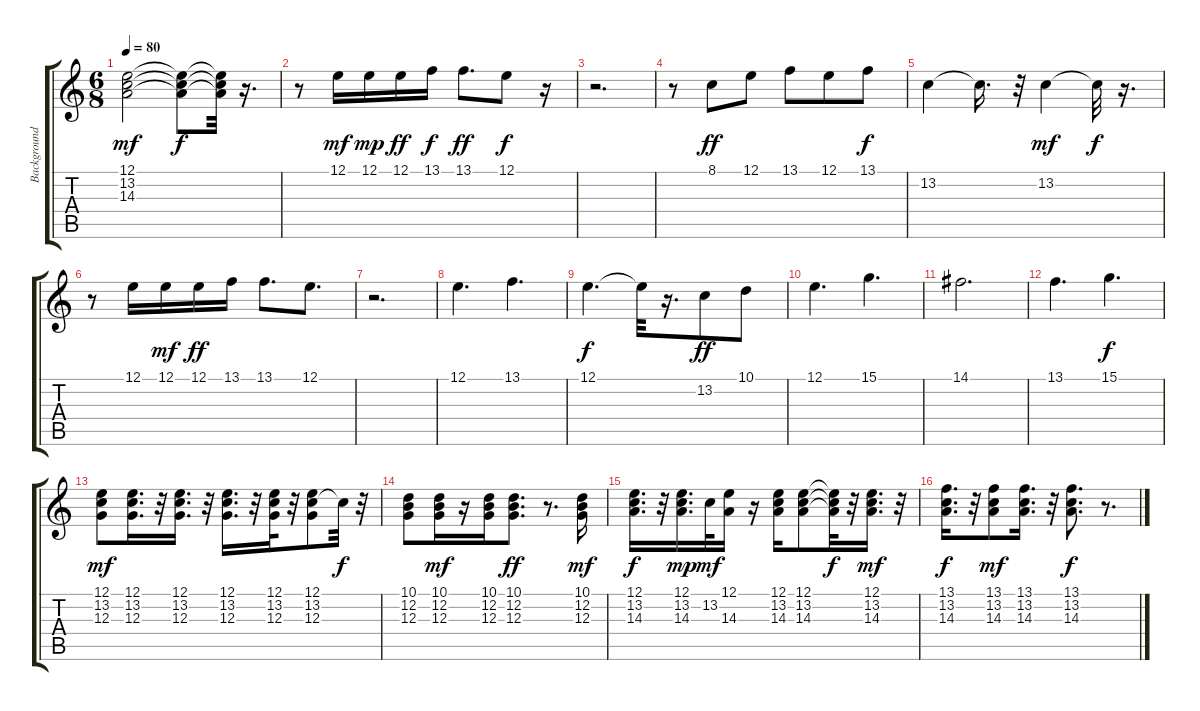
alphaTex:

\track ("Background Vocals" "Background") {instrument voiceoohs}
\staff {score tabs}
\tuning (E4 B3 G3 D3 A2 E2) {hide}
\ts (6 8)
\tempo 80
\clef g2
\ks c
(12.1 13.2 14.3).2{dy mf} (12.1{t} 13.2{t} 14.3{t}).8{dy f} (12.1{t} 13.2{t} 14.3{t}).32 r.16{d} |
r.8 12.1.16{dy mf} 12.1.16{dy mp} 12.1.16{dy ff} 13.1.16{dy f} 13.1.8{d dy ff} 12.1.8{dy f} r.16 |
r.2{d} |
r.8 8.1.8{dy ff} 12.1.8 13.1.8 12.1.8 13.1.8{dy f} |
13.2.4 13.2{t}.16{d} r.32 13.2.4{dy mf} 13.2{t}.32{dy f} r.16{d} |
r.8 12.1.16 12.1.16{dy mf} 12.1.16{dy ff} 13.1.16 13.1.8{d} 12.1.8{d} |
r.2{d} |
12.1.4{d} 13.1.4{d} |
12.1.4{d dy f} 12.1{t}.32 r.16{d} 13.2.8{dy ff} 10.1.8 |
12.1.4{d} 15.1.4{d} |
14.1.2{d} |
13.1.4{d} 15.1.4{d dy f} |
(12.1 13.2 12.3).8{dy mf} (12.1 13.2 12.3).16{d} r.32 (12.1 13.2 12.3).16{d} r.32 (12.1 13.2 12.3).16{d} r.32 (12.1 13.2 12.3).32 r.32 (12.1 13.2 12.3).8 13.2{t}.32{dy f} r.32 |
(10.1 12.2 12.3).8 (10.1 12.2 12.3).16{dy mf} r.16 (10.1 12.2 12.3).16 (10.1 12.2 12.3).8{d dy ff} r.8{d} (10.1 12.2 12.3).16{dy mf} |
(12.1 13.2 14.3).16{d dy f} r.32 (12.1 13.2 14.3).16{d dy mp} 13.2.32{dy mf} (12.1 14.3).16 r.16 (12.1 13.2 14.3).16 (12.1 13.2 14.3).8 (12.1{t} 13.2{t} 14.3{t}).32{dy f} r.32 (12.1 13.2 14.3).16{d dy mf} r.32 |
(13.1 13.2 14.3).16{d dy f} r.32 (13.1 13.2 14.3).8{dy mf} (13.1 13.2 14.3).16{d} r.32 (13.1 13.2 14.3).8{d dy f} r.8{d}
